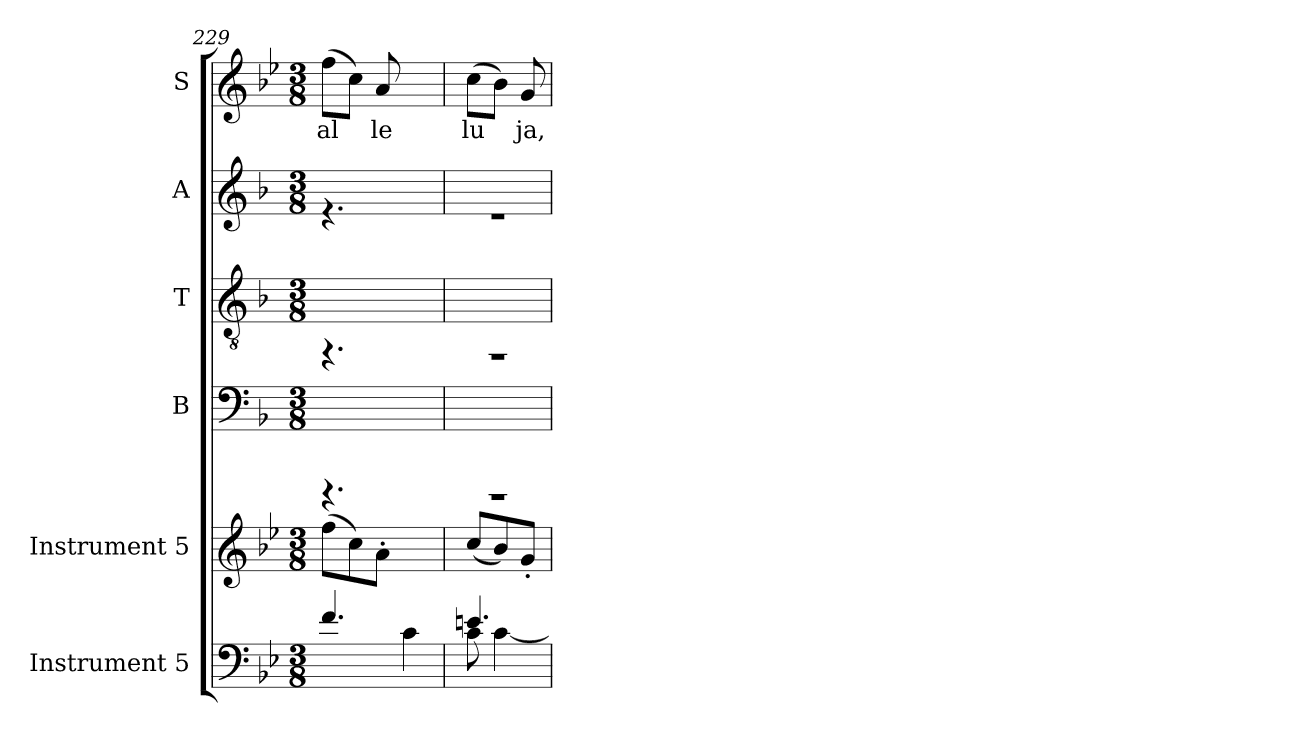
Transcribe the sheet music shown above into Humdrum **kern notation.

**kern	**kern	**kern	**kern	**kern	**kern	**text
*part6	*part5	*part4	*part3	*part2	*part1	*part1
*staff6	*staff5	*staff4	*staff3	*staff2	*staff1	*staff1
*I"Instrument 5	*I"Instrument 5	*I"B	*I"T	*I"A	*I"S	*
*	*	*I'B	*I'T	*I'A	*I'S	*
*clefF4	*clefG2	*clefF4	*clefGv2	*clefG2	*clefG2	*
*k[b-e-]	*k[b-e-]	*k[b-]	*k[b-]	*k[b-]	*k[b-e-]	*
*B-:	*B-:	*F:	*F:	*F:	*B-:	*
*M3/8	*M3/8	*M3/8	*M3/8	*M3/8	*M3/8	*
=229	=229	=229	=229	=229	=229	=229
!	!	!	!	!	!	!LO:LY:b:cj
4.f/	(>8ff\L	4.rCCC	4.rFF	4.rf	(>8ff\L	al
!	!	!	!	!	!	!LO:LY:b:cj
.	8cc\)	.	.	.	8cc\J)	.
!	!	!	!	!	!	!LO:LY:b:cj
.	8a'>\J	.	.	.	8a/	le
4c\	4ryy	4ryy	4ryy	4ryy	4ryy	.
=230	=230	=230	=230	=230	=230	=230
*^	*	*	*	*	*	*
!	!	!	!	!	!	!	!LO:LY:b:cj
4.en/	8c\	(<8cc/L	4.rCCC	4.rFF	4.rf	(>8cc\L	lu
!	!	!	!	!	!	!	!LO:LY:b:cj
.	[<4c\	8b-/)	.	.	.	8b-\J)	.
!	!	!	!	!	!	!	!LO:LY:b:cj
.	.	8g'</J	.	.	.	8g/	ja,
*v	*v	*	*	*	*	*	*
=	=	=	=	=	=	=
*-	*-	*-	*-	*-	*-	*-
